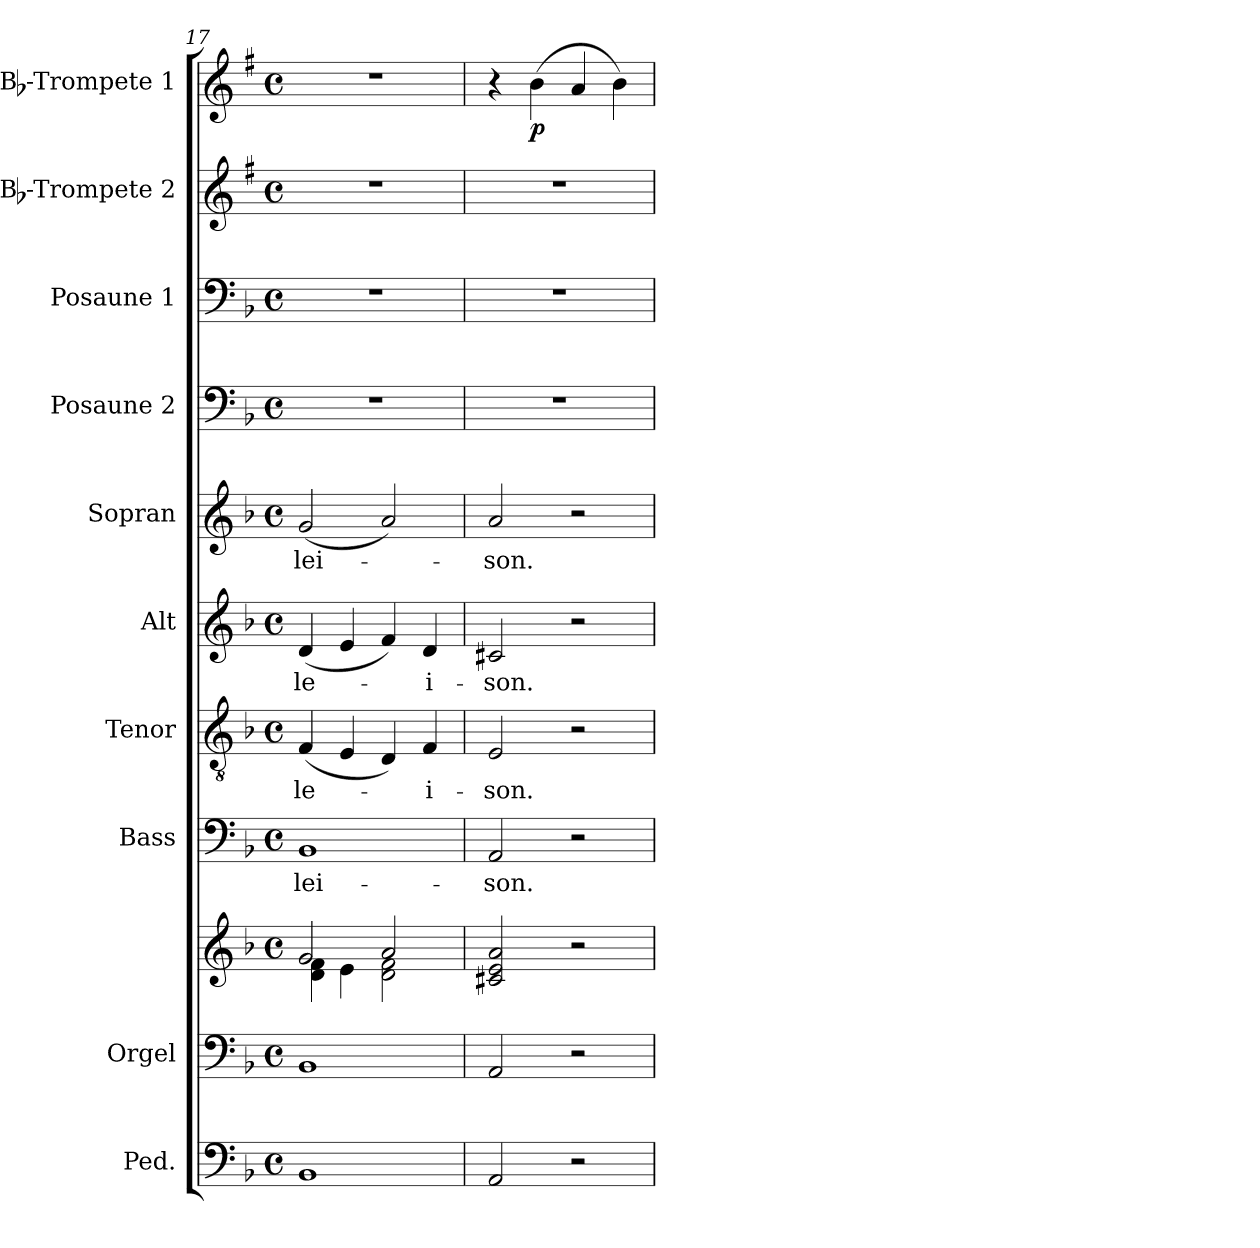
**kern	**kern	**kern	**kern	**text	**kern	**text	**kern	**text	**kern	**text	**kern	**kern	**kern	**kern	**dynam
*part10	*part9	*part9	*part8	*part8	*part7	*part7	*part6	*part6	*part5	*part5	*part4	*part3	*part2	*part1	*part1
*staff11	*staff10	*staff9	*staff8	*staff8	*staff7	*staff7	*staff6	*staff6	*staff5	*staff5	*staff4	*staff3	*staff2	*staff1	*staff1
*I"Ped.	*I"Orgel	*	*I"Bass	*	*I"Tenor	*	*I"Alt	*	*I"Sopran	*	*I"Posaune 2	*I"Posaune 1	*I"Bb-Trompete 2	*I"Bb-Trompete 1	*
*	*I'Org.	*	*I'B.	*	*I'T.	*	*I'A.	*	*I'S.	*	*I'Pos. 2	*I'Pos. 1	*I'Bb Trp. 2	*I'Bb Trp. 1	*
!!LO:PB:g=z
*clefF4	*clefF4	*clefG2	*clefF4	*	*clefGv2	*	*clefG2	*	*clefG2	*	*clefF4	*clefF4	*clefG2	*clefG2	*
*ITrd7c12	*	*	*	*	*	*	*	*	*	*	*	*	*ITrd1c2	*ITrd1c2	*
*k[b-]	*k[b-]	*k[b-]	*k[b-]	*	*k[b-]	*	*k[b-]	*	*k[b-]	*	*k[b-]	*k[b-]	*k[b-]	*k[b-]	*
*F:	*F:	*F:	*F:	*	*F:	*	*F:	*	*F:	*	*F:	*F:	*F:	*F:	*
*M4/4	*M4/4	*M4/4	*M4/4	*	*M4/4	*	*M4/4	*	*M4/4	*	*M4/4	*M4/4	*M4/4	*M4/4	*
*met(c)	*met(c)	*met(c)	*met(c)	*	*met(c)	*	*met(c)	*	*met(c)	*	*met(c)	*met(c)	*met(c)	*met(c)	*
=17	=17	=17	=17	=17	=17	=17	=17	=17	=17	=17	=17	=17	=17	=17	=17
*	*	*^	*	*	*	*	*	*	*	*	*	*	*	*	*
!	!	!	!	!	!LO:LY:b	!	!LO:LY:b	!	!LO:LY:b	!	!LO:LY:b	!	!	!	!	!
1BBB-	1BB-	2g/	4d\ 4f\	1BB-	-lei-	(<4F/	-le-	(<4d/	-le-	(<2g/	-lei-	1r	1r	1r	1r	.
.	.	.	4e\	.	.	4E/	.	4e/	.	.	.	.	.	.	.	.
.	.	2a/	2d\ 2f\	.	.	4D/)	.	4f/)	.	2a/)	.	.	.	.	.	.
!	!	!	!	!	!	!	!LO:LY:b	!	!LO:LY:b	!	!	!	!	!	!	!
.	.	.	.	.	.	4F/	-i-	4d/	-i-	.	.	.	.	.	.	.
*	*	*v	*v	*	*	*	*	*	*	*	*	*	*	*	*	*
=18	=18	=18	=18	=18	=18	=18	=18	=18	=18	=18	=18	=18	=18	=18	=18
!	!	!	!	!LO:LY:b	!	!LO:LY:b	!	!LO:LY:b	!	!LO:LY:b	!	!	!	!	!
2AAA/	2AA/	2c#X/ 2e/ 2a/	2AA/	-son.	2E/	-son.	2c#X/	-son.	2a/	-son.	1r	1r	1r	4r	.
!	!	!	!	!	!	!	!	!	!	!	!	!	!	!	!LO:DY:b
.	.	.	.	.	.	.	.	.	.	.	.	.	.	(>4a\	p
2r	2r	2r	2r	.	2r	.	2r	.	2r	.	.	.	.	4g/	.
.	.	.	.	.	.	.	.	.	.	.	.	.	.	4a\)	.
=	=	=	=	=	=	=	=	=	=	=	=	=	=	=	=
*-	*-	*-	*-	*-	*-	*-	*-	*-	*-	*-	*-	*-	*-	*-	*-
